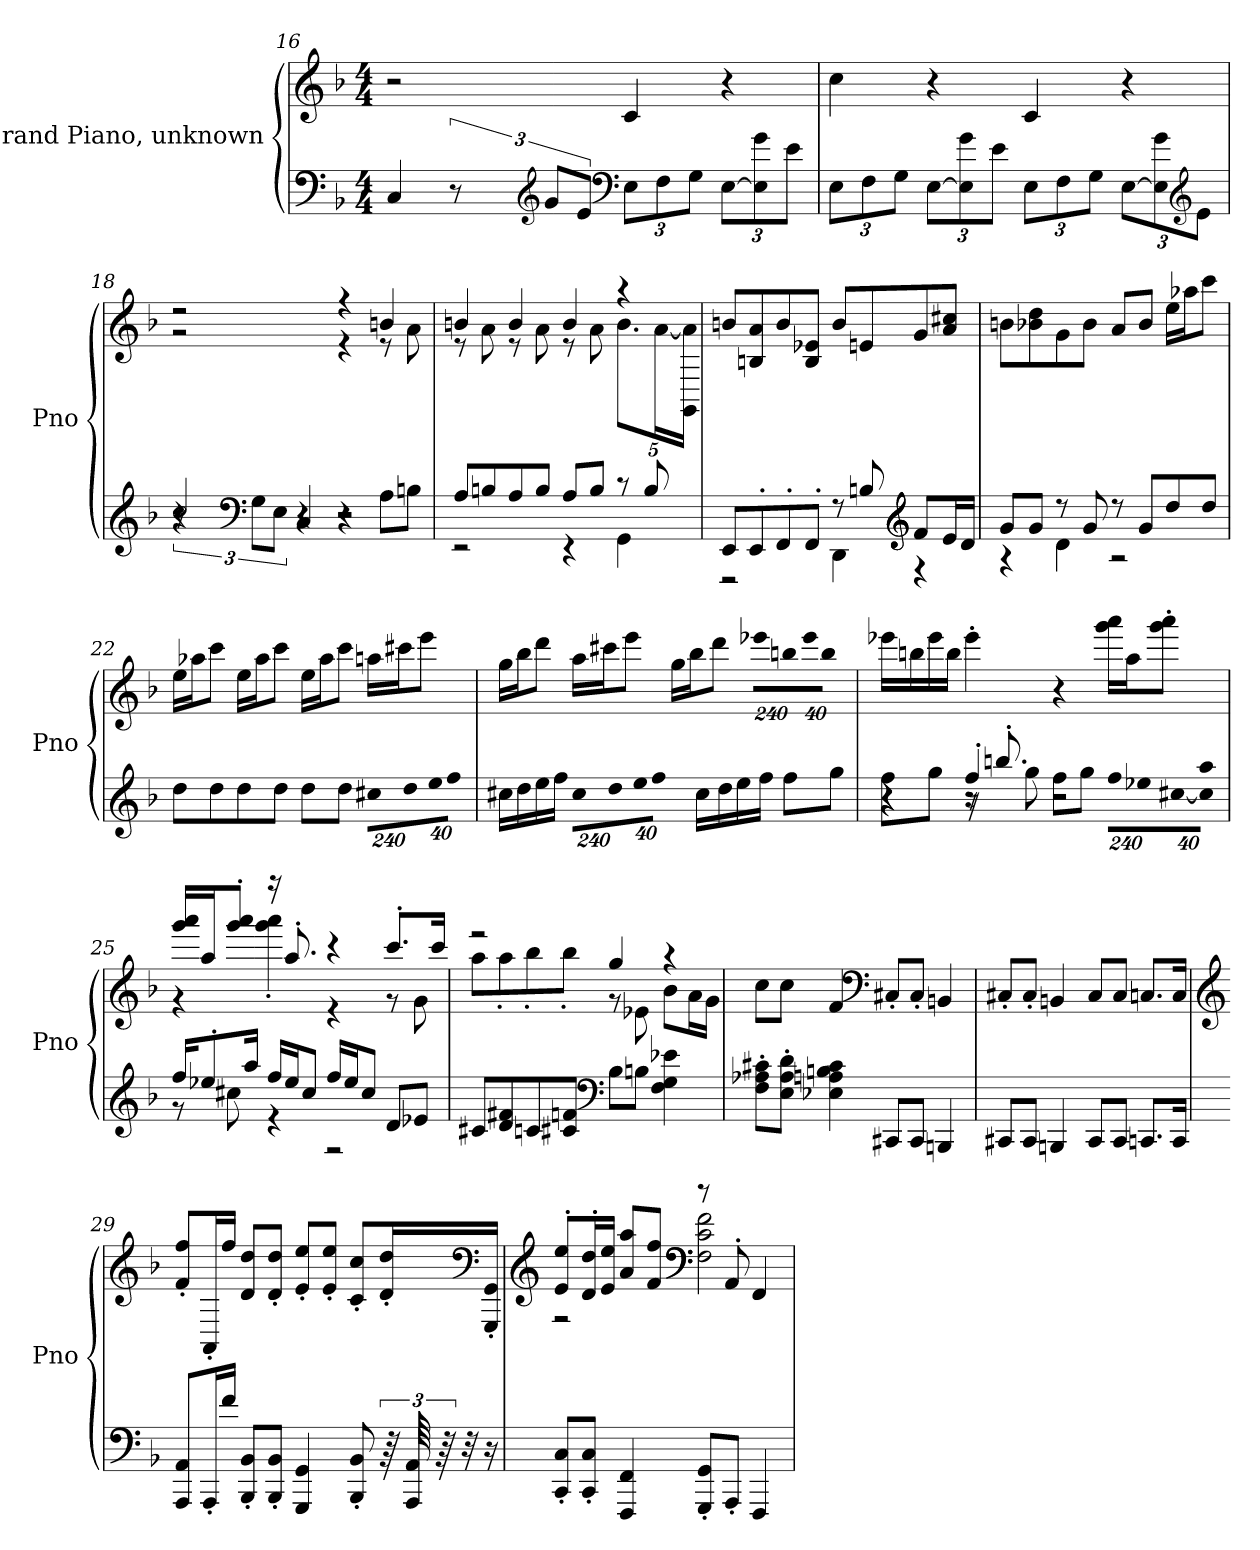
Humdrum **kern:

**kern	**kern
*part1	*part1
*staff2	*staff1
*I"Grand Piano, unknown	*
*I'Pno	*
!!LO:PB:g=z
*clefF4	*clefG2
*k[b-]	*k[b-]
*M4/4	*M4/4
=16	=16
4C/	2r
12r	.
*clefG2	*
12g/L	.
12e/J	.
*clefF4	*
*Xbrackettup	*
12E\L	4c/
12F\	.
12G\J	.
[12E\L	4r
12E\] 12g\	.
12e\J	.
=17	=17
12E\L	4cc\
12F\	.
12G\J	.
[12E\L	4r
12E\] 12g\	.
12e\J	.
12E\L	4c/
12F\	.
12G\J	.
[12E\L	4r
12E\] 12g\	.
*clefG2	*
12e\J	.
=18	=18
*^	*
*	*brackettup	*
*	*^	*^
2cc/	12r	4r	2r	2r
*clefF4	*	*	*	*
.	12G\L	.	.	.
.	12E\J	.	.	.
.	4r	4C/	.	.
2r	4r	2r	4r	4r
.	8A\L	.	4bn/	8r
.	8Bn\J	.	.	8a\
*	*v	*v	*	*
!!LO:LB:g=z	!!
=19	=19	=19	=19
8A/L	2r	4bn/	8r
8Bn/	.	.	8a\
8A/	.	4b/	8r
8B/J	.	.	8a\
8A/L	4r	4b/	8r
8B/J	.	.	8a\
*	*	*	*Xbrackettup
8r	4GG\	4r	10.b\L
8B/	.	.	.
.	.	.	[20a\L
.	.	.	20GG\ 20a\]JJ
*	*	*v	*v
=20	=20	=20
8EE/L	2r	8bn/L
8EE'/	.	8Bn/ 8a/
8FF'/	.	8b/
8FF'/J	.	8B/ 8e-X/J
8r	4DD\	8b/L
8Bn/	.	8en/
*clefG2	*	*
8f/L	4r	8g/
16e/L	.	8a/ 8cc#X/J
16d/JJ	.	.
=21	=21	=21
8g/L	4r	8bn\L
8g/J	.	8b-X\ 8dd\
8r	4d\	8g\
8g/	.	8b-\J
8r	2r	8a/L
8g/L	.	8b-/J
8dd/	.	16ee\LL
.	.	16aa-X\J
8dd/J	.	8ccc\J
*v	*v	*
!!LO:LB:g=z
=22	=22
8dd\L	16ee\LL
.	16aa-X\J
8dd\	8ccc\J
8dd\	16ee\LL
.	16aa-\J
8dd\J	8ccc\J
8dd\L	16ee\LL
.	16aa-\J
8dd\J	8ccc\J
*Xbrackettup	*
!LO:N:vis=16	!
1920%137cc#X\LL	16aan\LL
.	16ccc#X\J
!LO:N:vis=16	!
1920%137dd\	.
.	8eee\J
!LO:N:vis=32	!
640%23ee\K	.
!LO:N:vis=16	!
1920%137ff\JJ	.
=23	=23
16cc#X\LL	16gg\LL
16dd\	16bb-\J
16ee\	8ddd\J
16ff\JJ	.
!LO:N:vis=16	!
1920%137cc#\LL	16aa\LL
.	16ccc#X\J
!LO:N:vis=16	!
1920%137dd\	.
.	8eee\J
!LO:N:vis=32	!
640%23ee\K	.
!LO:N:vis=16	!
1920%137ff\JJ	.
16cc#\LL	16gg\LL
16dd\	16bb-\J
16ee\	8ddd\J
16ff\JJ	.
!	!LO:N:vis=16
8ff\L	1920%137eee-X\LL
!	!LO:N:vis=16
.	1920%137bbn\
8gg\J	.
!	!LO:N:vis=32
.	640%23eee-\K
!	!LO:N:vis=16
.	1920%137bb\JJ
!!LO:LB:g=z
=24	=24
*^	*
*	*^	*
4r	8ff\L	4r	16eee-X\LL
.	.	.	16bbn\
.	8gg\J	.	16eee-\
.	.	.	16bb\JJ
16r	8r	4ff'/	4eee-'\
8.bbn'/	.	.	.
.	8gg\	.	.
2r	8ff\L	2r	4r
.	8gg\J	.	.
!	!LO:N:vis=16	!	!
.	1920%137ff\LL	.	16ggg\ 16aaa\LL
.	.	.	16aa\J
!	!LO:N:vis=16	!	!
.	1920%137ee-X\	.	.
.	.	.	8ggg\' 8aaa\'J
!	!LO:N:vis=32	!	!
.	[640%23cc#X\K	.	.
!	!LO:N:vis=16	!	!
.	1920%137cc#\] 1920%137aa\JJ	.	.
*	*v	*v	*
=25	=25	=25
*	*	*^
16ff/KL	8r	16ggg/ 16aaa/LL	4r
8ee-X'/	.	16aa/J	.
.	8cc#X\	8ggg/' 8aaa/'J	.
16aa/Jk	.	.	.
16ff/LL	4r	16r	4ggg\' 4aaa\'
16ee-/J	.	8.aa'/	.
8cc#/J	.	.	.
16ff/LL	2r	4r	4r
16ee-/J	.	.	.
8cc#/J	.	.	.
8d/L	.	8.ccc'/L	8r
8e-X/J	.	.	8g\
.	.	16ccc/Jk	.
*v	*v	*	*
!!LO:LB:g=z	!!
=26	=26	=26
8c#X/L	2r	8aa\L
8d/ 8f#X/	.	8aa'\
8cn/	.	8bb-'\
8c#X/ 8fn/J	.	8bb-'\J
*clefF4	*	*
8B-\L	4gg/	8r
8Bn\J	.	8e-X\
4F\ 4G\ 4e-X\	4r	8b-\L
.	.	16a\L
.	.	16g\JJ
*	*v	*v
=27	=27
8F\' 8A-X\' 8c#X\'L	8cc\L
8E\' 8A-\' 8d\'J	8cc\J
4E-X\ 4An\ 4Bn\ 4c#\	4f/
*	*clefF4
8CC#X/L	8C#X'/L
8CC#/J	8C#'/J
4BBBn/	4BBn/
=28	=28
8CC#X/L	8C#X'/L
8CC#/J	8C#'/J
4BBBn/	4BBn/
8CC#/L	8C#/L
8CC#/J	8C#/J
8.CCn/L	8.Cn/L
16CC/Jk	16C/Jk
!!LO:PB:g=z
=29	=29
*	*clefG2
8AAA/ 8AA/L	8f/' 8ff/'L
16AAA'/L	16AA'/L
16f/JJ	16ff/JJ
8BBB-/' 8BB-/'L	8d/ 8dd/L
8BBB-/' 8BB-/'J	8d/' 8dd/'J
4GGG/ 4GG/	8e/' 8ee/'L
.	8e/' 8ee/'J
8BBB-/' 8BB-/'	8c/' 8cc/'L
*brackettup	*
96r	16d/' 16dd/'L
96AAA/ 96AA/	.
96r	.
32r	.
*	*clefF4
16r	16GGG/' 16GG/'JJ
=30	=30
*	*clefG2
*	*^
8CC/' 8C/'L	8e/' 8ee/'L	2r
8CC/' 8C/'J	16d/' 16dd/'L	.
.	16e/ 16ee/JJ	.
4FFF/ 4FF/	8a/ 8aa/L	.
.	8f/ 8ff/J	.
*	*clefF4	*
8GGG/' 8GG/'L	8r	2F\ 2c\ 2f\
8AAA'/J	8AA'/	.
4FFF/	4FF/	.
*	*v	*v
=	=
*-	*-
